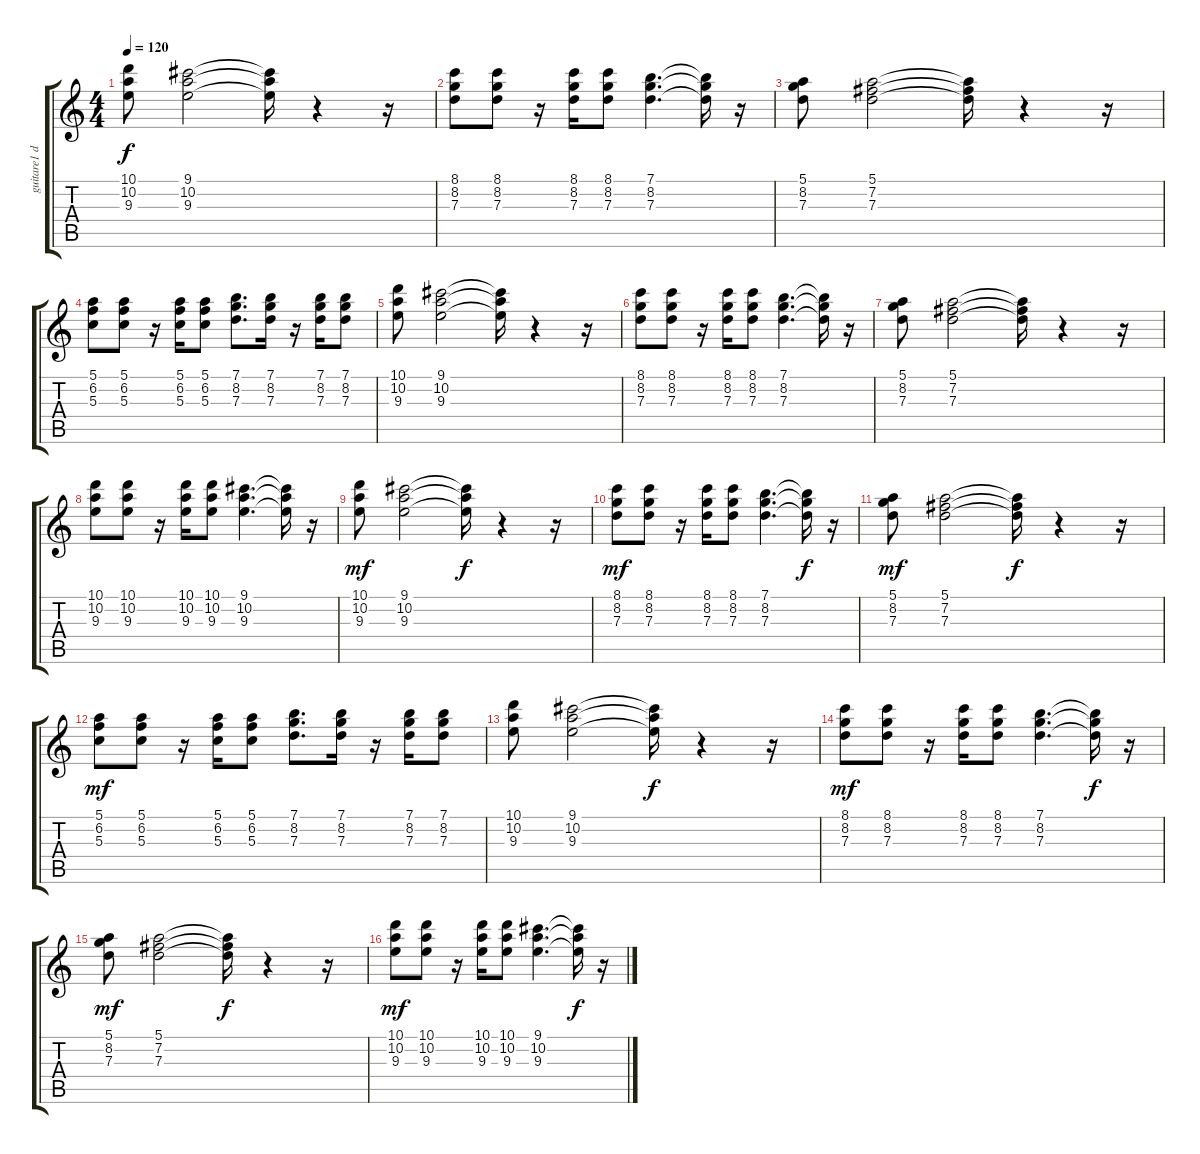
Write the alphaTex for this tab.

\track ("guitare1 disto" "guitare1 d") {instrument distortionguitar}
\staff {score tabs}
\tuning (E4 B3 G3 D3 A2 E2) {hide}
\ts (4 4)
\tempo 120
\clef g2
\ks c
(10.1 10.2 9.3).8{dy f} (9.1 10.2 9.3).2 (9.1{t} 10.2{t} 9.3{t}).16 r.4 r.16 |
(8.1 8.2 7.3).8 (8.1 8.2 7.3).8 r.16 (8.1 8.2 7.3).16 (8.1 8.2 7.3).8 (7.1 8.2 7.3).4{d} (7.1{t} 8.2{t} 7.3{t}).16 r.16 |
(5.1 8.2 7.3).8 (5.1 7.2 7.3).2 (5.1{t} 7.2{t} 7.3{t}).16 r.4 r.16 |
(5.1 6.2 5.3).8 (5.1 6.2 5.3).8 r.16 (5.1 6.2 5.3).16 (5.1 6.2 5.3).8 (7.1 8.2 7.3).8{d} (7.1 8.2 7.3).16 r.16 (7.1 8.2 7.3).16 (7.1 8.2 7.3).8 |
(10.1 10.2 9.3).8 (9.1 10.2 9.3).2 (9.1{t} 10.2{t} 9.3{t}).16 r.4 r.16 |
(8.1 8.2 7.3).8 (8.1 8.2 7.3).8 r.16 (8.1 8.2 7.3).16 (8.1 8.2 7.3).8 (7.1 8.2 7.3).4{d} (7.1{t} 8.2{t} 7.3{t}).16 r.16 |
(5.1 8.2 7.3).8 (5.1 7.2 7.3).2 (5.1{t} 7.2{t} 7.3{t}).16 r.4 r.16 |
(10.1 10.2 9.3).8 (10.1 10.2 9.3).8 r.16 (10.1 10.2 9.3).16 (10.1 10.2 9.3).8 (9.1 10.2 9.3).4{d} (9.1{t} 10.2{t} 9.3{t}).16 r.16 |
(10.1 10.2 9.3).8{dy mf} (9.1 10.2 9.3).2 (9.1{t} 10.2{t} 9.3{t}).16{dy f} r.4 r.16 |
(8.1 8.2 7.3).8{dy mf} (8.1 8.2 7.3).8 r.16 (8.1 8.2 7.3).16 (8.1 8.2 7.3).8 (7.1 8.2 7.3).4{d} (7.1{t} 8.2{t} 7.3{t}).16{dy f} r.16 |
(5.1 8.2 7.3).8{dy mf} (5.1 7.2 7.3).2 (5.1{t} 7.2{t} 7.3{t}).16{dy f} r.4 r.16 |
(5.1 6.2 5.3).8{dy mf} (5.1 6.2 5.3).8 r.16 (5.1 6.2 5.3).16 (5.1 6.2 5.3).8 (7.1 8.2 7.3).8{d} (7.1 8.2 7.3).16 r.16 (7.1 8.2 7.3).16 (7.1 8.2 7.3).8 |
(10.1 10.2 9.3).8 (9.1 10.2 9.3).2 (9.1{t} 10.2{t} 9.3{t}).16{dy f} r.4 r.16 |
(8.1 8.2 7.3).8{dy mf} (8.1 8.2 7.3).8 r.16 (8.1 8.2 7.3).16 (8.1 8.2 7.3).8 (7.1 8.2 7.3).4{d} (7.1{t} 8.2{t} 7.3{t}).16{dy f} r.16 |
(5.1 8.2 7.3).8{dy mf} (5.1 7.2 7.3).2 (5.1{t} 7.2{t} 7.3{t}).16{dy f} r.4 r.16 |
(10.1 10.2 9.3).8{dy mf} (10.1 10.2 9.3).8 r.16 (10.1 10.2 9.3).16 (10.1 10.2 9.3).8 (9.1 10.2 9.3).4{d} (9.1{t} 10.2{t} 9.3{t}).16{dy f} r.16
